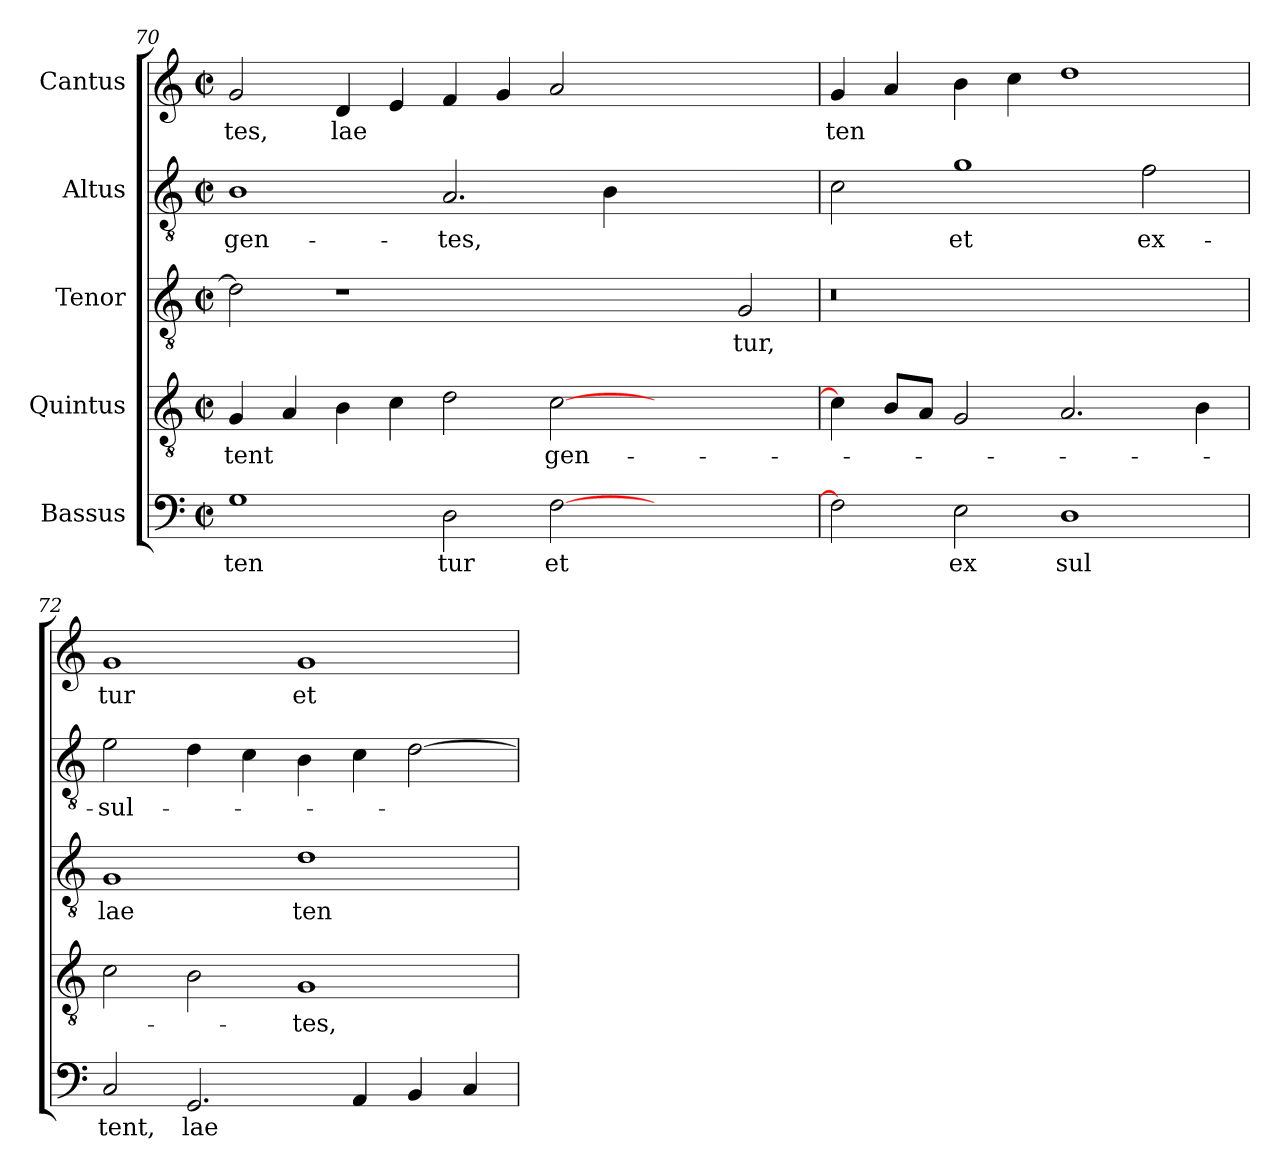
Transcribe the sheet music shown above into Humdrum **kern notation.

**kern	**text	**kern	**text	**kern	**text	**kern	**text	**kern	**text
*part5	*part5	*part4	*part4	*part3	*part3	*part2	*part2	*part1	*part1
*staff5	*staff5	*staff4	*staff4	*staff3	*staff3	*staff2	*staff2	*staff1	*staff1
*I"Bassus	*	*I"Quintus	*	*I"Tenor	*	*I"Altus	*	*I"Cantus	*
*clefF4	*	*clefGv2	*	*clefGv2	*	*clefGv2	*	*clefG2	*
*M2/2	*	*M2/2	*	*M2/2	*	*M2/2	*	*M2/2	*
*met(c|)	*	*met(c|)	*	*met(c|)	*	*met(c|)	*	*met(c|)	*
=70	=70	=70	=70	=70	=70	=70	=70	=70	=70
!	!LO:LY:b:cj	!	!LO:LY:b	!	!	!	!LO:LY:b:cj	!	!LO:LY:b:cj
1G	ten	4G/	-tent	2d\]	.	1B	gen-	2g/	tes,
.	.	4A/	.	.	.	.	.	.	.
!	!	!	!	!LO:N:vis=1	!	!	!	!	!LO:LY:b
.	.	4B\	.	0r	.	.	.	4d/	lae
.	.	4c\	.	.	.	.	.	4e/	.
!	!LO:LY:b:cj	!	!	!	!	!	!LO:LY:b	!	!
2D\	tur	2d\	.	.	.	2.A/	-tes,	4f/	.
.	.	.	.	.	.	.	.	4g/	.
!	!LO:LY:b:cj	!	!LO:LY:b	!	!	!	!	!	!
[>2F\	et	[>2c\	gen-	.	.	.	.	2a/	.
.	.	.	.	.	.	4B\	.	.	.
1ryy	.	1ryy	.	.	.	1ryy	.	1ryy	.
!	!	!	!	!	!LO:LY:b:cj	!	!	!	!
.	.	.	.	2G/	tur,	.	.	.	.
=71	=71	=71	=71	=71	=71	=71	=71	=71	=71
!	!	!	!	!	!	!	!	!	!LO:LY:b
2F\]	.	4c\]	.	0r	.	2c\	.	4g/	ten
.	.	8B/L	.	.	.	.	.	4a/	.
.	.	8A/J	.	.	.	.	.	.	.
!	!LO:LY:b:cj	!	!	!	!	!	!LO:LY:b:cj	!	!
2E\	ex	2G/	.	.	.	1g	et	4b\	.
.	.	.	.	.	.	.	.	4cc\	.
!	!LO:LY:b:cj	!	!	!	!	!	!	!	!
1D	sul	2.A/	.	.	.	.	.	1dd	.
!	!	!	!	!	!	!	!LO:LY:b:cj	!	!
.	.	.	.	.	.	2f\	ex-	.	.
.	.	4B\	.	.	.	.	.	.	.
!!LO:LB:g=z
=72	=72	=72	=72	=72	=72	=72	=72	=72	=72
!	!LO:LY:b:cj	!	!	!	!LO:LY:b:cj	!	!LO:LY:b	!	!LO:LY:b:cj
2C/	tent,	2c\	.	1G	lae	2e\	-sul-	1g	tur
!	!LO:LY:b	!	!	!	!	!	!	!	!
2.GG/	lae	2B\	.	.	.	4d\	.	.	.
.	.	.	.	.	.	4c\	.	.	.
!	!	!	!LO:LY:b:cj	!	!LO:LY:b:cj	!	!	!	!LO:LY:b:cj
.	.	1G	-tes,	1d	ten	4B\	.	1g	et
4AA/	.	.	.	.	.	4c\	.	.	.
4BB/	.	.	.	.	.	[>2d\	.	.	.
4C/	.	.	.	.	.	.	.	.	.
=	=	=	=	=	=	=	=	=	=
*-	*-	*-	*-	*-	*-	*-	*-	*-	*-
